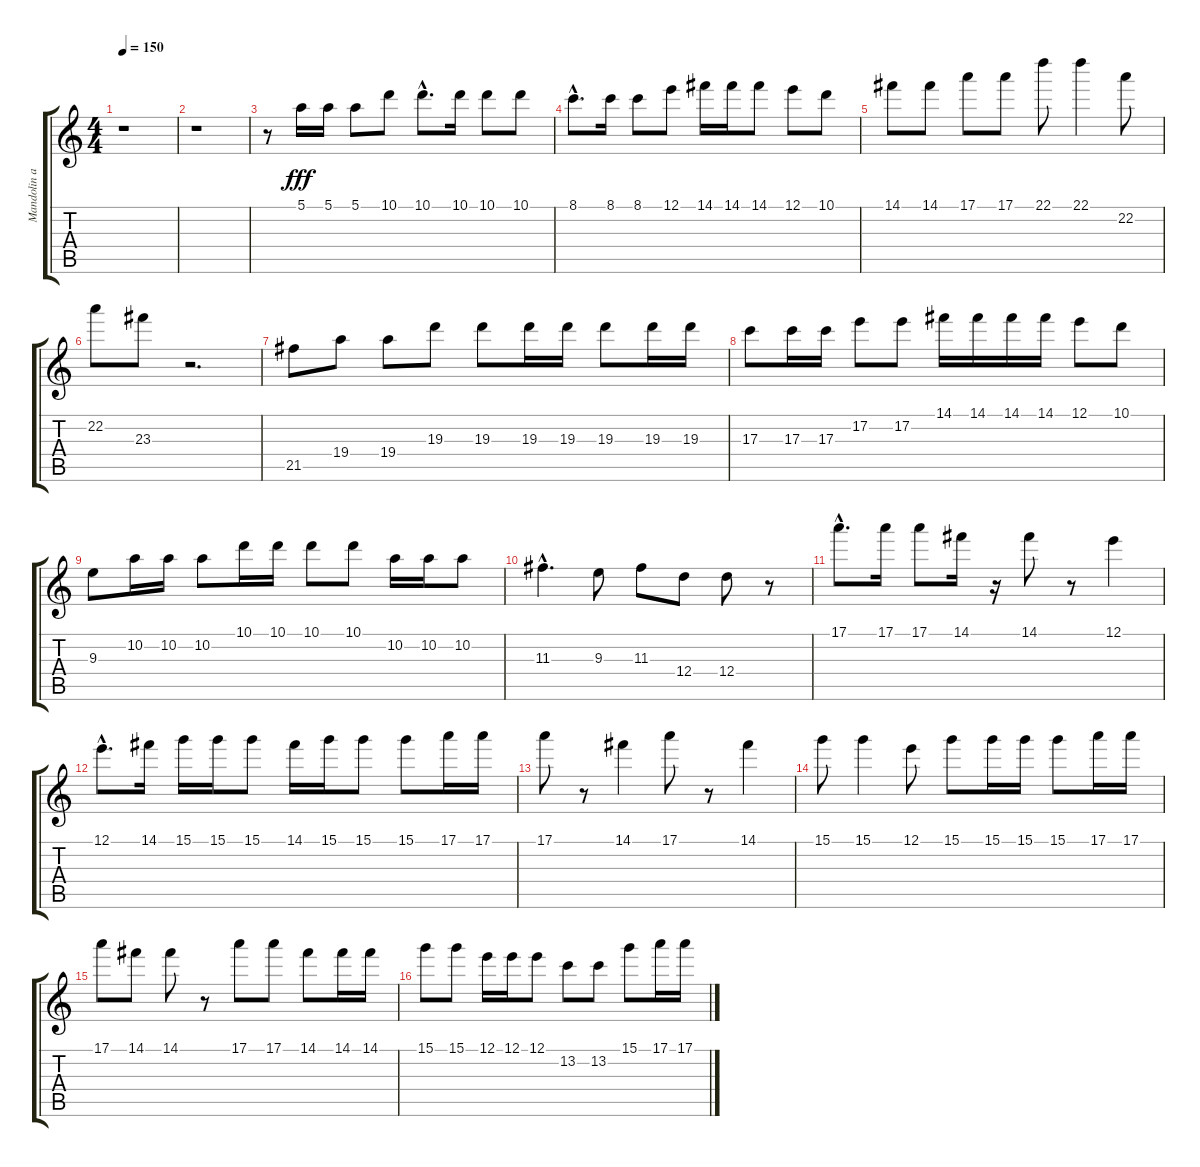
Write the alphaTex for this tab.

\track ("Mandolin arr. for guitar" "Mandolin a") {instrument distortionguitar}
\staff {score tabs}
\tuning (E4 B3 G3 D3 A2 E2) {hide}
\ts (4 4)
\tempo 150
\clef g2
\ks c
r.1{dy fff instrument distortionguitar} |
r.1 |
r.8 5.1.16 5.1.16 5.1.8 10.1.8 10.1{hac}.8{d} 10.1.16 10.1.8 10.1.8 |
8.1{hac}.8{d} 8.1.16 8.1.8 12.1.8 14.1.16 14.1.16 14.1.8 12.1.8 10.1.8 |
14.1.8 14.1.8 17.1.8 17.1.8 22.1.8 22.1.4 22.2.8 |
22.2.8 23.3.8 r.2{d} |
21.5.8 19.4.8 19.4.8 19.3.8 19.3.8 19.3.16 19.3.16 19.3.8 19.3.16 19.3.16 |
17.3.8 17.3.16 17.3.16 17.2.8 17.2.8 14.1.16 14.1.16 14.1.16 14.1.16 12.1.8 10.1.8 |
9.3.8 10.2.16 10.2.16 10.2.8 10.1.16 10.1.16 10.1.8 10.1.8 10.2.16 10.2.16 10.2.8 |
11.3{hac}.4{d} 9.3.8 11.3.8 12.4.8 12.4.8 r.8 |
17.1{hac}.8{d} 17.1.16 17.1.8 14.1.16 r.16 14.1.8 r.8 12.1.4 |
12.1{hac}.8{d} 14.1.16 15.1.16 15.1.16 15.1.8 14.1.16 15.1.16 15.1.8 15.1.8 17.1.16 17.1.16 |
17.1.8 r.8 14.1.4 17.1.8 r.8 14.1.4 |
15.1.8 15.1.4 12.1.8 15.1.8 15.1.16 15.1.16 15.1.8 17.1.16 17.1.16 |
17.1.8 14.1.8 14.1.8 r.8 17.1.8 17.1.8 14.1.8 14.1.16 14.1.16 |
15.1.8 15.1.8 12.1.16 12.1.16 12.1.8 13.2.8 13.2.8 15.1.8 17.1.16 17.1.16
